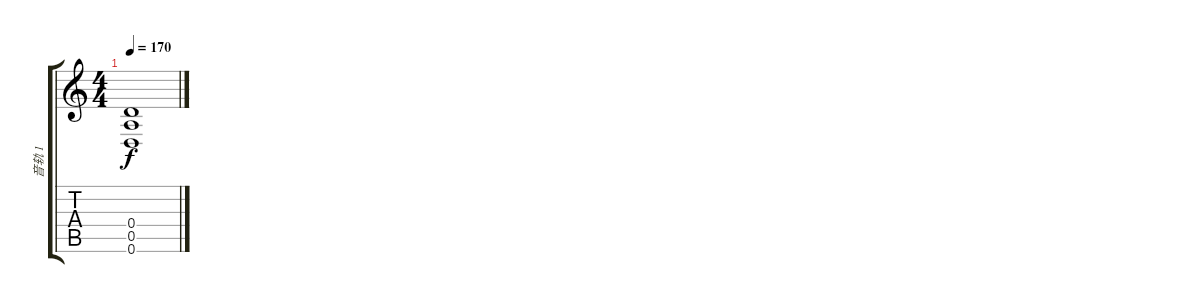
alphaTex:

\track ("音轨 1" "音轨 1") {instrument distortionguitar}
\staff {score tabs}
\tuning (E4 B3 G3 D3 A2 D2) {hide}
\ts (4 4)
\tempo 170
\clef g2
\ks c
(0.4 0.5 0.6).1{dy f}
